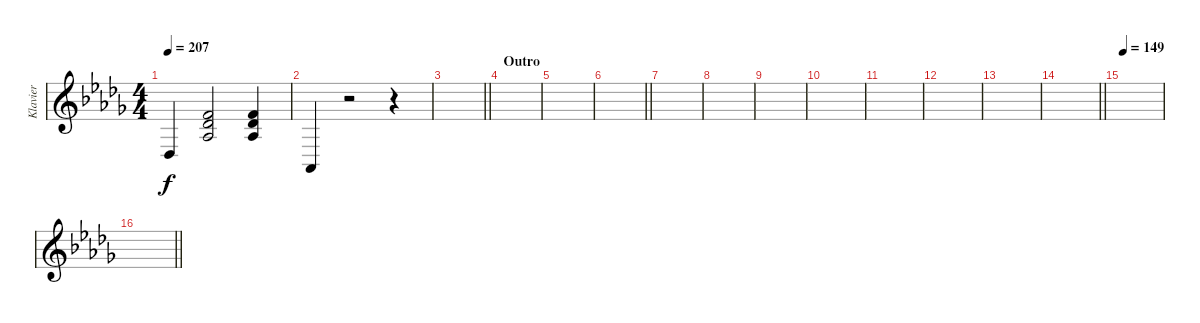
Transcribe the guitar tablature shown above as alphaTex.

\track ("Klavier" "Klavier") {instrument acousticgrandpiano}
\staff {score}
\tuning (E4 B3 G3 D3 A2 E2) {hide}
\ts (4 4)
\tempo 207
\clef g2
\ks bbminor
4.5.4{dy f} (6.2 6.3 6.4).2 (1.1 2.2 1.3).4 |
4.6.4 r.2 r.4 |
\barLineRight lightlight
|
\section ("" "Outro")
|
|
\barLineRight lightlight
|
|
|
|
|
|
|
|
\barLineRight lightlight
|
\tempo 149
|
\barLineRight lightlight
